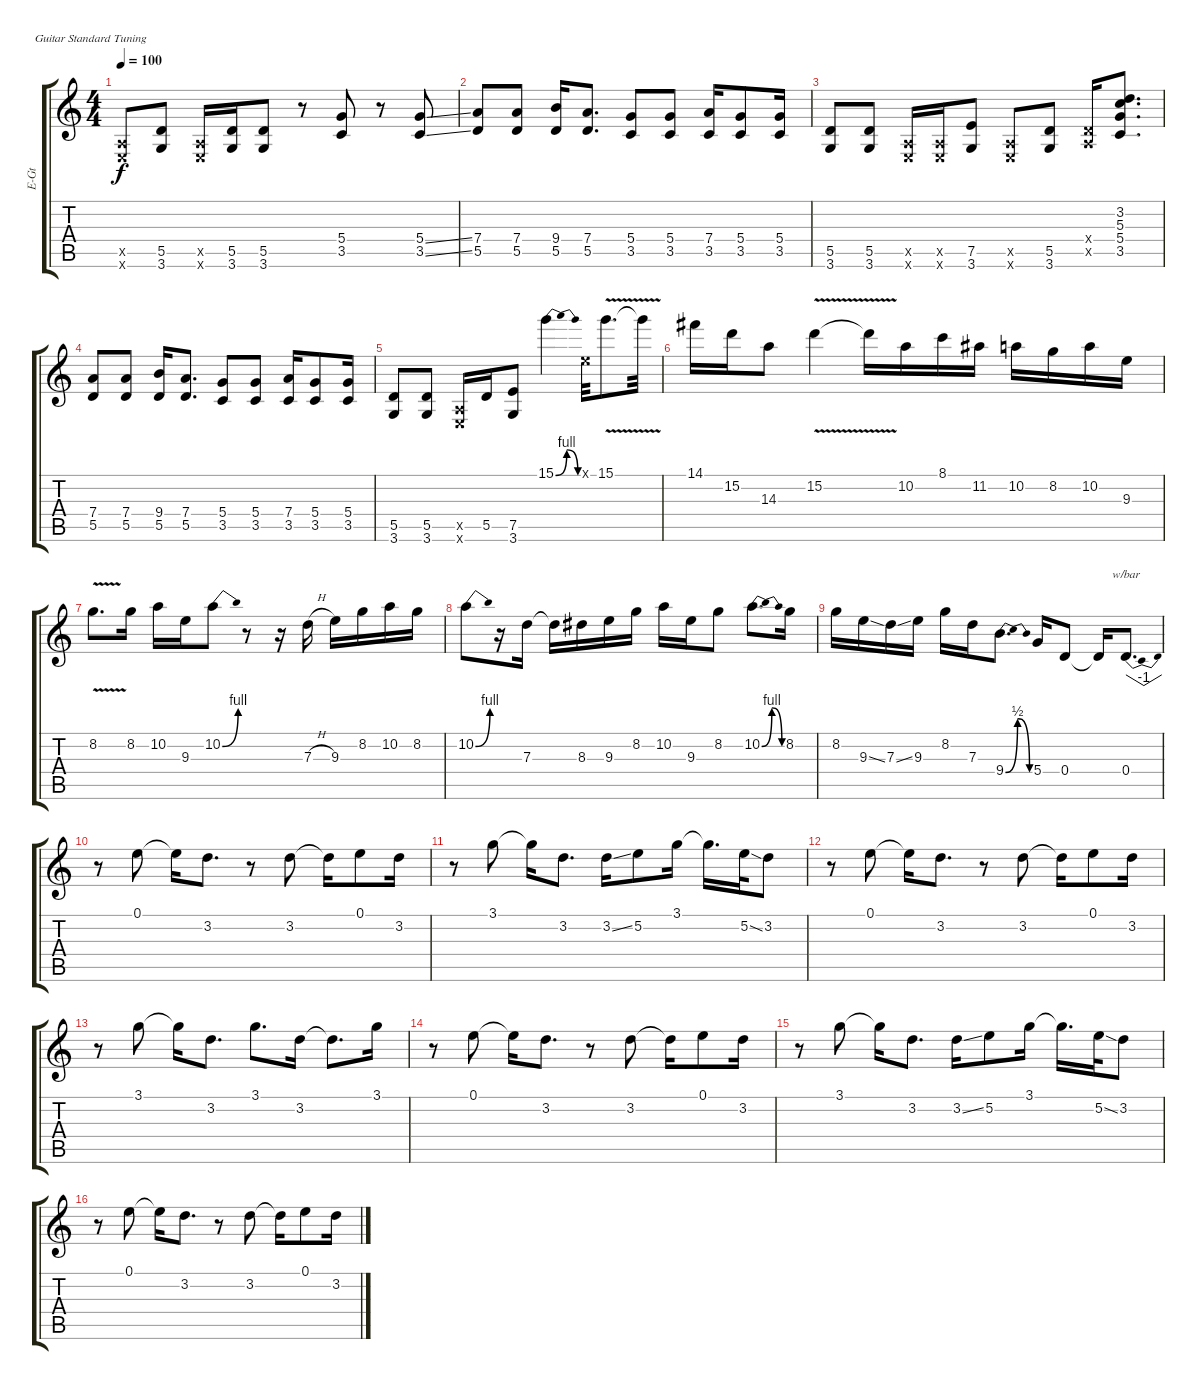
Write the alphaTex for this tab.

\bracketExtendMode groupsimilarinstruments
\otherSystemsTrackNameOrientation horizontal
\track ("Guitare 2" "E-Gt") {solo instrument overdrivenguitar}
\staff {score tabs}
\tuning (E4 B3 G3 D3 A2 E2)
\ts (4 4)
\tempo 100
\clef g2
\ks c
(0.5{x} 0.6{x}).8{dy f beam Up} (5.5 3.6).8{beam Up} (0.5{x} 0.6{x}).16{beam Up} (5.5 3.6).16{beam Up} (5.5 3.6).8{beam Up} r.8{beam Up} (5.4 3.5).8{beam Up} r.8{beam Up} (5.4{ss} 3.5{ss}).8{beam Up} |
(7.4 5.5).8{beam Up} (7.4 5.5).8{beam Up} (9.4 5.5).16{beam Up} (7.4 5.5).8{d beam Up} (5.4 3.5).8{beam Up} (5.4 3.5).8{beam Up} (7.4 3.5).16{beam Up} (5.4 3.5).8{beam Up} (5.4 3.5).16{beam Up} |
(5.5 3.6).8{beam Up} (5.5 3.6).8{beam Up} (0.5{x} 0.6{x}).16{beam Up} (0.5{x} 0.6{x}).16{beam Up} (7.5 3.6).8{beam Up} (0.5{x} 0.6{x}).8{beam Up} (5.5 3.6).8{beam Up} (0.4{x} 0.5{x}).16{beam Up} (3.2 5.3 5.4 3.5).8{d beam Up} |
(7.4 5.5).8{beam Up} (7.4 5.5).8{beam Up} (9.4 5.5).16{beam Up} (7.4 5.5).8{d beam Up} (5.4 3.5).8{beam Up} (5.4 3.5).8{beam Up} (7.4 3.5).16{beam Up} (5.4 3.5).8{beam Up} (5.4 3.5).16{beam Up} |
(5.5 3.6).8{beam Up} (5.5 3.6).8{beam Up} (0.5{x} 0.6{x}).16{beam Up} 5.5.16{beam Up} (7.5 3.6).8{beam Up} 15.1{be (bendrelease 0 0 30 4 30 4 60 0)}.4{beam Down} 0.1{x}.32{beam Down} 15.1{v}.8{d beam Down} 15.1{v t}.32{beam Down} |
14.1{acc #}.16{beam Down} 15.2.16{beam Down} 14.3.8{beam Down} 15.2{v}.4{beam Down} 15.2{v t}.16{beam Down} 10.2.16{beam Down} 8.1.16{beam Down} 11.2{acc #}.16{beam Down} 10.2.16{beam Down} 8.2.16{beam Down} 10.2.16{beam Down} 9.3.16{beam Down} |
8.2{v}.8{d beam Down} 8.2.16{beam Down} 10.2.16{beam Down} 9.3.16{beam Down} 10.2{be (bend 0 0 60 4)}.8{beam Down} r.8{beam Down} r.16{beam Down} 7.3{h}.16{beam Down} 9.3.16{beam Down} 8.2.16{beam Down} 10.2.16{beam Down} 8.2.16{beam Down} |
10.2{be (bend 0 0 60 4)}.8{beam Down} r.16{beam Down} 7.3.16{beam Down} 7.3{t}.16{beam Down} 8.3{acc #}.16{beam Down} 9.3.16{beam Down} 8.2.16{beam Down} 10.2.16{beam Down} 9.3.16{beam Down} 8.2.8{beam Down} 10.2{be (bendrelease 0 0 30 4 30 4 60 0)}.8{d beam Down} 8.2.16{beam Down} |
8.2.16{beam Down} 9.3{ss}.16{beam Down} 7.3{ss}.16{beam Down} 9.3.16{beam Down} 8.2.16{beam Down} 7.3.16{beam Down} 9.4{be (bendrelease 0 0 30 2 30 2 60 0)}.8{d beam Down} 5.4.16{beam Up} 0.4.8{beam Up} 0.4{t}.16{beam Up} 0.4.8{d tbe (dip default 0 0 30 -4 60 0) beam Up} |
r.8{beam Down} 0.1.8{beam Down} 0.1{t}.16{beam Down} 3.2.8{d beam Down} r.8{beam Down} 3.2.8{beam Down} 3.2{t}.16{beam Down} 0.1.8{beam Down} 3.2.16{beam Down} |
r.8{beam Down} 3.1.8{beam Down} 3.1{t}.16{beam Down} 3.2.8{d beam Down} 3.2{ss}.16{beam Down} 5.2.8{beam Down} 3.1.16{beam Down} 3.1{t}.16{d beam Down} 5.2{ss}.32{beam Down} 3.2.8{beam Down} |
r.8{beam Down} 0.1.8{beam Down} 0.1{t}.16{beam Down} 3.2.8{d beam Down} r.8{beam Down} 3.2.8{beam Down} 3.2{t}.16{beam Down} 0.1.8{beam Down} 3.2.16{beam Down} |
r.8{beam Down} 3.1.8{beam Down} 3.1{t}.16{beam Down} 3.2.8{d beam Down} 3.1.8{d beam Down} 3.2.16{beam Down} 3.2{t}.8{d beam Down} 3.1.16{beam Down} |
r.8{beam Down} 0.1.8{beam Down} 0.1{t}.16{beam Down} 3.2.8{d beam Down} r.8{beam Down} 3.2.8{beam Down} 3.2{t}.16{beam Down} 0.1.8{beam Down} 3.2.16{beam Down} |
r.8{beam Down} 3.1.8{beam Down} 3.1{t}.16{beam Down} 3.2.8{d beam Down} 3.2{ss}.16{beam Down} 5.2.8{beam Down} 3.1.16{beam Down} 3.1{t}.16{d beam Down} 5.2{ss}.32{beam Down} 3.2.8{beam Down} |
r.8{beam Down} 0.1.8{beam Down} 0.1{t}.16{beam Down} 3.2.8{d beam Down} r.8{beam Down} 3.2.8{beam Down} 3.2{t}.16{beam Down} 0.1.8{beam Down} 3.2.16{beam Down}
